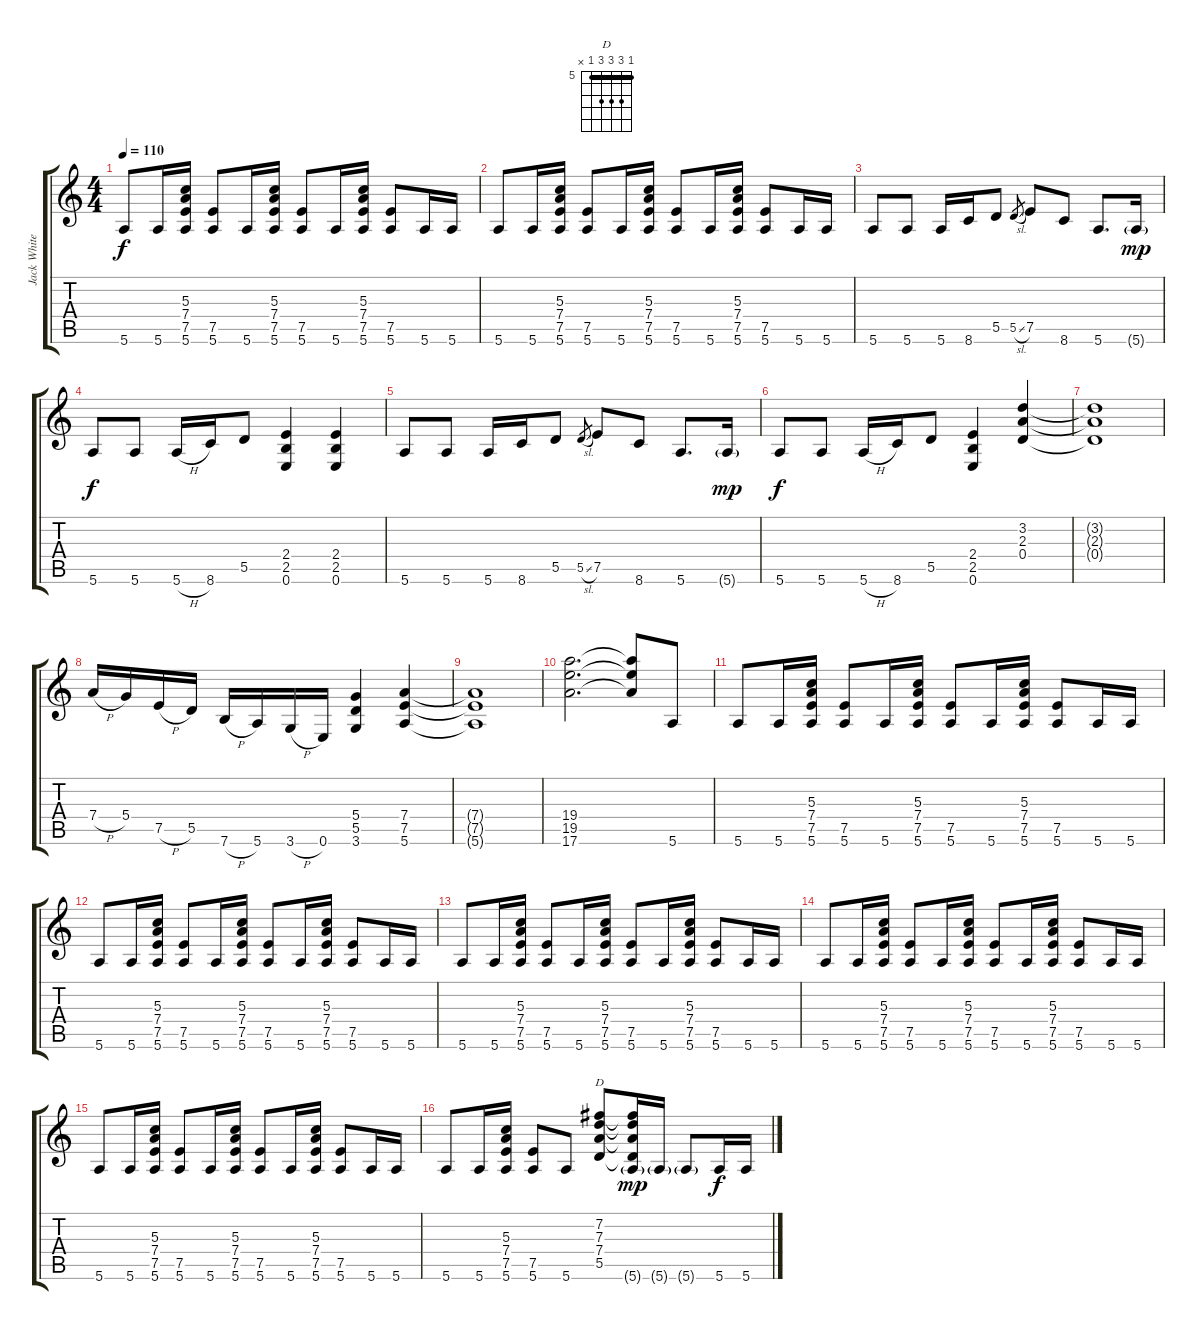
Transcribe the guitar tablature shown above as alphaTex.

\track ("Jack White (guitar)" "Jack White") {instrument overdrivenguitar}
\staff {score tabs}
\tuning (E4 B3 G3 D3 A2 E2) {hide}
\chord ("D" 5 7 7 7 5 x) {firstfret 5 barre 5}
\ts (4 4)
\tempo 110
\clef g2
\ks c
5.6.8{dy f} 5.6.16 (5.3 7.4 7.5 5.6).16 (7.5 5.6).8 5.6.16 (5.3 7.4 7.5 5.6).16 (7.5 5.6).8 5.6.16 (5.3 7.4 7.5 5.6).16 (7.5 5.6).8 5.6.16 5.6.16 |
5.6.8 5.6.16 (5.3 7.4 7.5 5.6).16 (7.5 5.6).8 5.6.16 (5.3 7.4 7.5 5.6).16 (7.5 5.6).8 5.6.16 (5.3 7.4 7.5 5.6).16 (7.5 5.6).8 5.6.16 5.6.16 |
5.6.8{volume 12 instrument distortionguitar} 5.6.8 5.6.16 8.6.16 5.5.8 5.5{sl}.8{gr} 7.5.8 8.6.8 5.6.8{d} 5.6{g}.16{dy mp} |
5.6.8{dy f} 5.6.8 5.6{h}.16 8.6.16 5.5.8 (2.4 2.5 0.6).4 (2.4 2.5 0.6).4 |
5.6.8 5.6.8 5.6.16 8.6.16 5.5.8 5.5{sl}.8{gr} 7.5.8 8.6.8 5.6.8{d} 5.6{g}.16{dy mp} |
5.6.8{dy f} 5.6.8 5.6{h}.16 8.6.16 5.5.8 (2.4 2.5 0.6).4 (3.2 2.3 0.4).4 |
(3.2{t} 2.3{t} 0.4{t}).1 |
7.4{h}.16 5.4.16 7.5{h}.16 5.5.16 7.6{h}.16 5.6.16 3.6{h}.16 0.6.16 (5.4 5.5 3.6).4 (7.4 7.5 5.6).4 |
(7.4{t} 7.5{t} 5.6{t}).1{volume 2} |
(19.4 19.5 17.6).2{d volume 7} (19.4{t} 19.5{t} 17.6{t}).8 5.6.8 |
5.6.8{volume 9 instrument overdrivenguitar} 5.6.16 (5.3 7.4 7.5 5.6).16 (7.5 5.6).8 5.6.16 (5.3 7.4 7.5 5.6).16 (7.5 5.6).8 5.6.16 (5.3 7.4 7.5 5.6).16 (7.5 5.6).8 5.6.16 5.6.16 |
5.6.8 5.6.16 (5.3 7.4 7.5 5.6).16 (7.5 5.6).8 5.6.16 (5.3 7.4 7.5 5.6).16 (7.5 5.6).8 5.6.16 (5.3 7.4 7.5 5.6).16 (7.5 5.6).8 5.6.16 5.6.16 |
5.6.8 5.6.16 (5.3 7.4 7.5 5.6).16 (7.5 5.6).8 5.6.16 (5.3 7.4 7.5 5.6).16 (7.5 5.6).8 5.6.16 (5.3 7.4 7.5 5.6).16 (7.5 5.6).8 5.6.16 5.6.16 |
5.6.8 5.6.16 (5.3 7.4 7.5 5.6).16 (7.5 5.6).8 5.6.16 (5.3 7.4 7.5 5.6).16 (7.5 5.6).8 5.6.16 (5.3 7.4 7.5 5.6).16 (7.5 5.6).8 5.6.16 5.6.16 |
5.6.8 5.6.16 (5.3 7.4 7.5 5.6).16 (7.5 5.6).8 5.6.16 (5.3 7.4 7.5 5.6).16 (7.5 5.6).8 5.6.16 (5.3 7.4 7.5 5.6).16 (7.5 5.6).8 5.6.16 5.6.16 |
5.6.8 5.6.16 (5.3 7.4 7.5 5.6).16 (7.5 5.6).8 5.6.8 (7.2 7.3 7.4 5.5).8{ch "D"} (7.2{t} 7.3{t} 7.4{t} 5.5{t} 5.6{g}).16{dy mp} 5.6{g}.16 5.6{g}.8 5.6.16{dy f} 5.6.16
